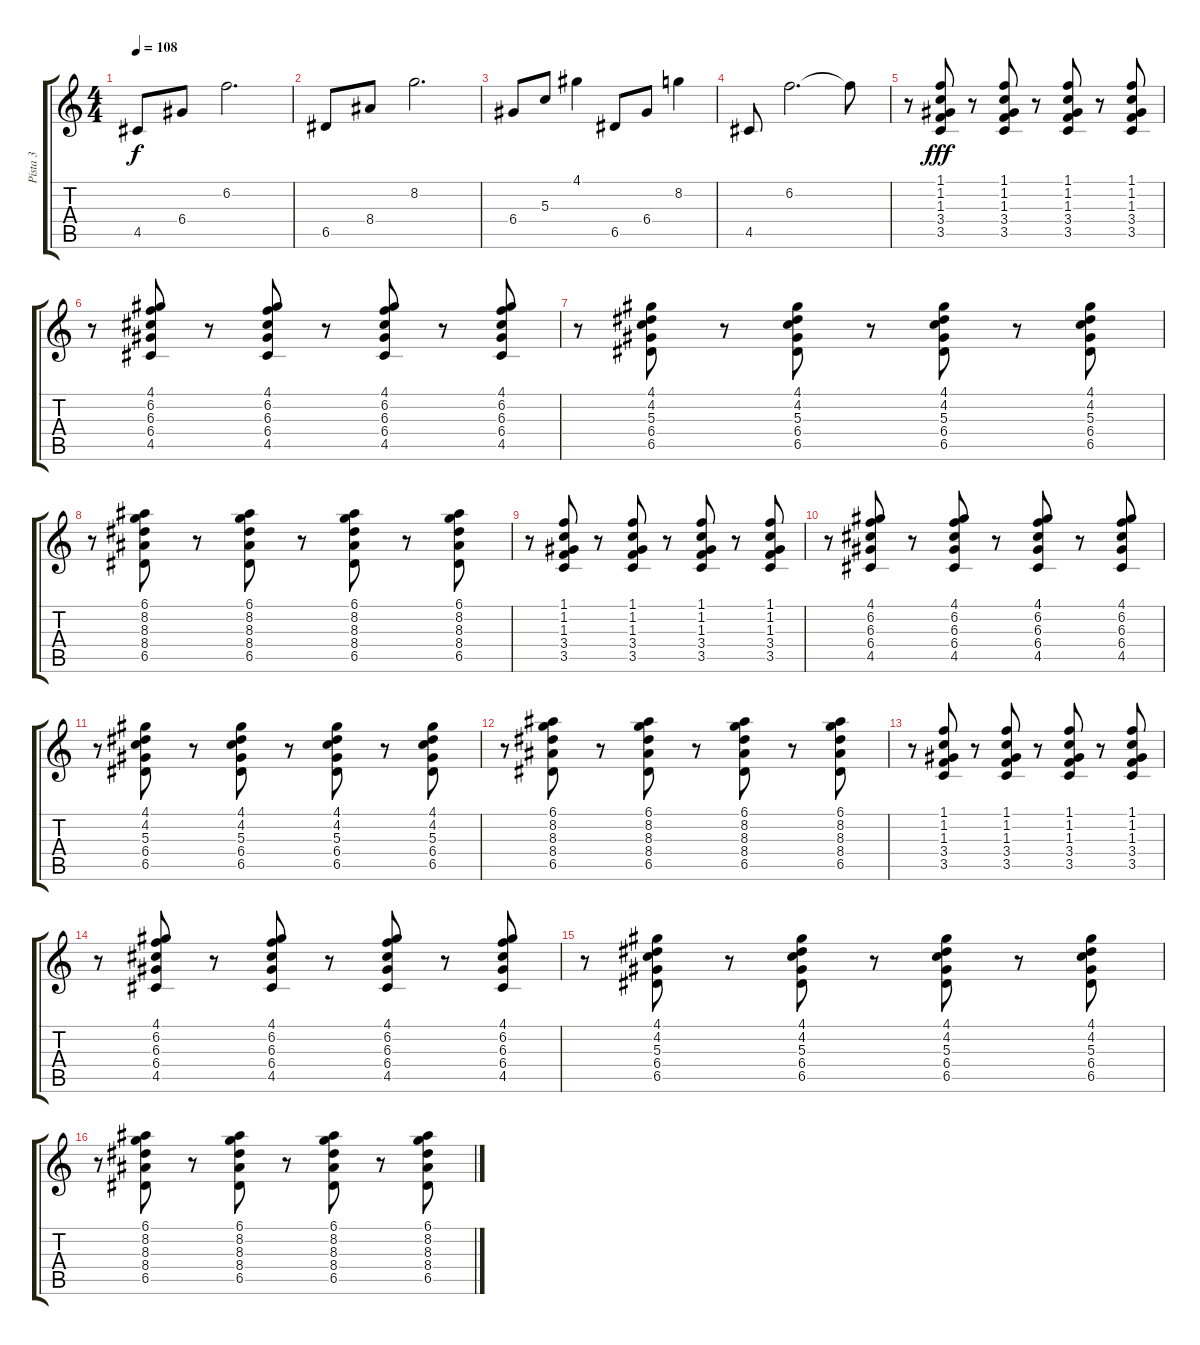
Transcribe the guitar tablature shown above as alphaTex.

\track ("Pista 3" "Pista 3") {instrument electricguitarclean}
\staff {score tabs}
\tuning (E4 B3 G3 D3 A2 E2) {hide}
\ts (4 4)
\tempo 108
\clef g2
\ks c
4.5.8{dy f instrument electricguitarclean} 6.4.8 6.2.2{d} |
6.5.8 8.4.8 8.2.2{d} |
6.4.8 5.3.8 4.1.4 6.5.8 6.4.8 8.2.4 |
4.5.8 6.2.2{d} 6.2{t}.8 |
r.8{instrument electricguitarclean} (1.1 1.2 1.3 3.4 3.5).8{dy fff} r.8 (1.1 1.2 1.3 3.4 3.5).8 r.8 (1.1 1.2 1.3 3.4 3.5).8 r.8 (1.1 1.2 1.3 3.4 3.5).8 |
r.8 (4.1 6.2 6.3 6.4 4.5).8 r.8 (4.1 6.2 6.3 6.4 4.5).8 r.8 (4.1 6.2 6.3 6.4 4.5).8 r.8 (4.1 6.2 6.3 6.4 4.5).8 |
r.8 (4.1 4.2 5.3 6.4 6.5).8 r.8 (4.1 4.2 5.3 6.4 6.5).8 r.8 (4.1 4.2 5.3 6.4 6.5).8 r.8 (4.1 4.2 5.3 6.4 6.5).8 |
r.8 (6.1 8.2 8.3 8.4 6.5).8 r.8 (6.1 8.2 8.3 8.4 6.5).8 r.8 (6.1 8.2 8.3 8.4 6.5).8 r.8 (6.1 8.2 8.3 8.4 6.5).8 |
r.8{instrument electricguitarclean} (1.1 1.2 1.3 3.4 3.5).8 r.8 (1.1 1.2 1.3 3.4 3.5).8 r.8 (1.1 1.2 1.3 3.4 3.5).8 r.8 (1.1 1.2 1.3 3.4 3.5).8 |
r.8 (4.1 6.2 6.3 6.4 4.5).8 r.8 (4.1 6.2 6.3 6.4 4.5).8 r.8 (4.1 6.2 6.3 6.4 4.5).8 r.8 (4.1 6.2 6.3 6.4 4.5).8 |
r.8 (4.1 4.2 5.3 6.4 6.5).8 r.8 (4.1 4.2 5.3 6.4 6.5).8 r.8 (4.1 4.2 5.3 6.4 6.5).8 r.8 (4.1 4.2 5.3 6.4 6.5).8 |
r.8 (6.1 8.2 8.3 8.4 6.5).8 r.8 (6.1 8.2 8.3 8.4 6.5).8 r.8 (6.1 8.2 8.3 8.4 6.5).8 r.8 (6.1 8.2 8.3 8.4 6.5).8 |
r.8{instrument electricguitarclean} (1.1 1.2 1.3 3.4 3.5).8 r.8 (1.1 1.2 1.3 3.4 3.5).8 r.8 (1.1 1.2 1.3 3.4 3.5).8 r.8 (1.1 1.2 1.3 3.4 3.5).8 |
r.8 (4.1 6.2 6.3 6.4 4.5).8 r.8 (4.1 6.2 6.3 6.4 4.5).8 r.8 (4.1 6.2 6.3 6.4 4.5).8 r.8 (4.1 6.2 6.3 6.4 4.5).8 |
r.8 (4.1 4.2 5.3 6.4 6.5).8 r.8 (4.1 4.2 5.3 6.4 6.5).8 r.8 (4.1 4.2 5.3 6.4 6.5).8 r.8 (4.1 4.2 5.3 6.4 6.5).8 |
r.8 (6.1 8.2 8.3 8.4 6.5).8 r.8 (6.1 8.2 8.3 8.4 6.5).8 r.8 (6.1 8.2 8.3 8.4 6.5).8 r.8 (6.1 8.2 8.3 8.4 6.5).8
